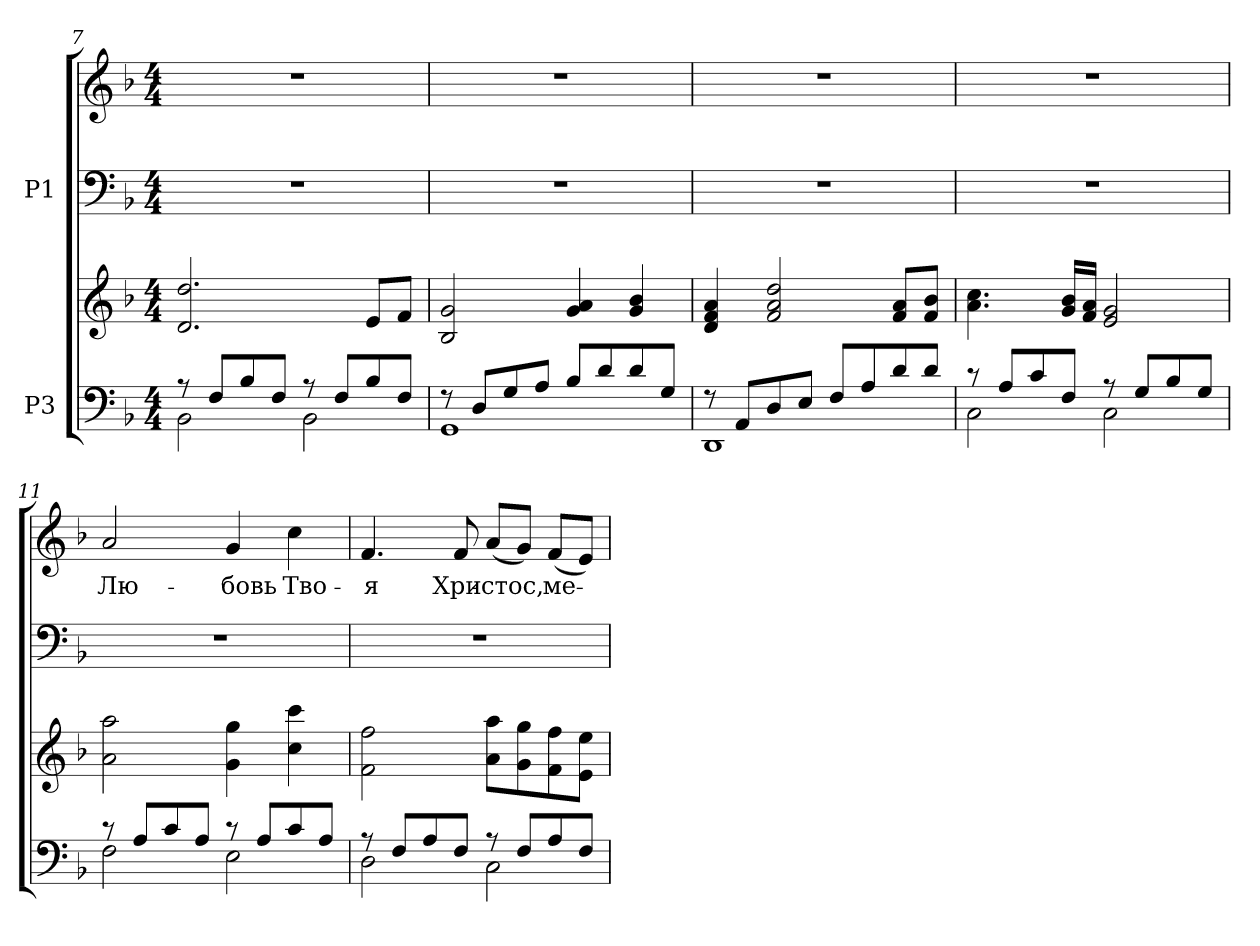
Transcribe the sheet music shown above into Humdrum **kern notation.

**kern	**kern	**kern	**kern	**text
*part2	*part2	*part1	*part1	*part1
*staff4	*staff3	*staff2	*staff1	*staff1
*I"P3	*	*I"P1	*	*
*clefF4	*clefG2	*clefF4	*clefG2	*
*k[b-]	*k[b-]	*k[b-]	*k[b-]	*
*F:	*F:	*F:	*F:	*
*M4/4	*M4/4	*M4/4	*M4/4	*
=7	=7	=7	=7	=7
*^	*	*	*	*
8r	2BB-i\	2.di/ 2.ddi	1r	1r	.
8Fi/L	.	.	.	.	.
8B-i/	.	.	.	.	.
8Fi/J	.	.	.	.	.
8r	2BB-i\	.	.	.	.
8Fi/L	.	.	.	.	.
8B-i/	.	8ei/L	.	.	.
8Fi/J	.	8fi/J	.	.	.
=8	=8	=8	=8	=8	=8
8r	1GGi	2B-i/ 2gi	1r	1r	.
8Di/L	.	.	.	.	.
8Gi/	.	.	.	.	.
8Ai/J	.	.	.	.	.
8B-i/L	.	4gi/ 4ai	.	.	.
8di/	.	.	.	.	.
8di/	.	4gi/ 4b-i	.	.	.
8Gi/J	.	.	.	.	.
!!LO:LB:g=z
=9	=9	=9	=9	=9	=9
8r	1DDi	4di/ 4fi 4ai	1r	1r	.
8AAi/L	.	.	.	.	.
8Di/	.	2fi/ 2ai 2ddi	.	.	.
8Ei/J	.	.	.	.	.
8Fi/L	.	.	.	.	.
8Ai/	.	.	.	.	.
8di/	.	8fi/ 8aiL	.	.	.
8di/J	.	8fi/ 8b-iJ	.	.	.
=10	=10	=10	=10	=10	=10
8r	2Ci\	4.ai\ 4.cci	1r	1r	.
8Ai/L	.	.	.	.	.
8ci/	.	.	.	.	.
8Fi/J	.	16gi/ 16b-iLL	.	.	.
.	.	16fi/ 16aiJJ	.	.	.
8r	2Ci\	2ei/ 2gi	.	.	.
8Gi/L	.	.	.	.	.
8B-i/	.	.	.	.	.
8Gi/J	.	.	.	.	.
=11	=11	=11	=11	=11	=11
!	!	!	!	!	!LO:LY:b:color=#000000
8r	2Fi\	2ai\ 2aai	1r	2ai/	Лю-
8Ai/L	.	.	.	.	.
8ci/	.	.	.	.	.
8Ai/J	.	.	.	.	.
!	!	!	!	!	!LO:LY:b:color=#000000
8r	2Ei\	4gi\ 4ggi	.	4gi/	-бовь
8Ai/L	.	.	.	.	.
!	!	!	!	!	!LO:LY:b:color=#000000
8ci/	.	4cci\ 4ccci	.	4cci\	Тво-
8Ai/J	.	.	.	.	.
=12	=12	=12	=12	=12	=12
!	!	!	!	!	!LO:LY:b:color=#000000
8r	2Di\	2fi\ 2ffi	1r	4.fi/	-я
8Fi/L	.	.	.	.	.
8Ai/	.	.	.	.	.
!	!	!	!	!	!LO:LY:b:color=#000000
8Fi/J	.	.	.	8fi/	Хри-
!	!	!	!	!	!LO:LY:b:color=#000000
8r	2Ci\	8ai\ 8aaiL	.	(8ai/L	-стос,
8Fi/L	.	8gi\ 8ggi	.	8gi/J)	.
!	!	!	!	!	!LO:LY:b:color=#000000
8Ai/	.	8fi\ 8ffi	.	(8fi/L	ме-
8Fi/J	.	8ei\ 8eeiJ	.	8ei/J)	.
*v	*v	*	*	*	*
=	=	=	=	=
*-	*-	*-	*-	*-
